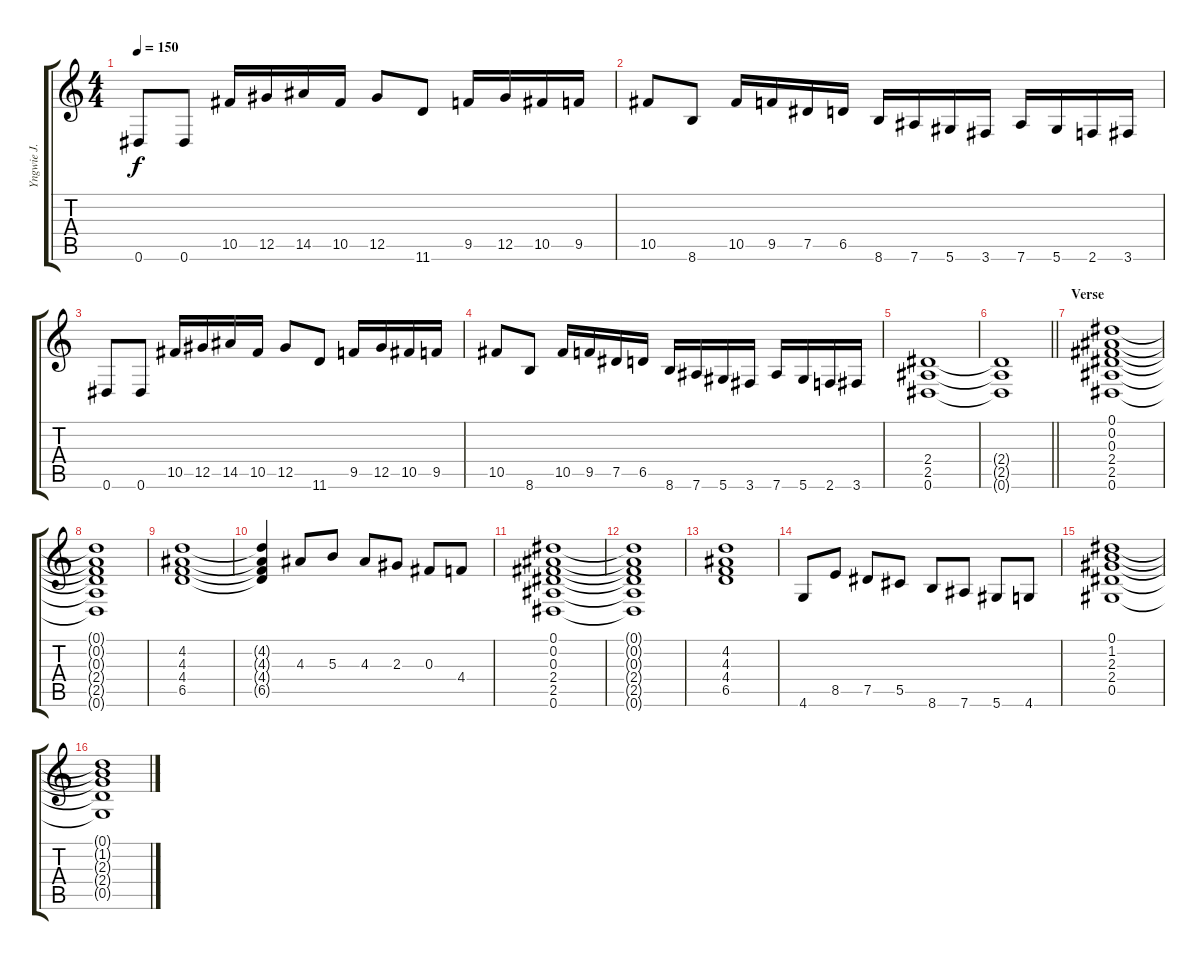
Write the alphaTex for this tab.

\track ("Yngwie J. Malmsteen" "Yngwie J. ") {instrument overdrivenguitar}
\staff {score tabs}
\tuning (Eb4 Bb3 Gb3 Db3 Ab2 Eb2) {hide}
\ts (4 4)
\tempo 150
\clef g2
\ks c
0.6.8{dy f} 0.6.8 10.5.16 12.5.16 14.5.16 10.5.16 12.5.8 11.6.8 9.5.16 12.5.16 10.5.16 9.5.16 |
10.5.8 8.6.8 10.5.16 9.5.16 7.5.16 6.5.16 8.6.16 7.6.16 5.6.16 3.6.16 7.6.16 5.6.16 2.6.16 3.6.16 |
0.6.8 0.6.8 10.5.16 12.5.16 14.5.16 10.5.16 12.5.8 11.6.8 9.5.16 12.5.16 10.5.16 9.5.16 |
10.5.8 8.6.8 10.5.16 9.5.16 7.5.16 6.5.16 8.6.16 7.6.16 5.6.16 3.6.16 7.6.16 5.6.16 2.6.16 3.6.16 |
(2.4 2.5 0.6).1 |
\barLineRight lightlight
(2.4{t} 2.5{t} 0.6{t}).1 |
\section ("" "Verse")
(0.1 0.2 0.3 2.4 2.5 0.6).1 |
(0.1{t} 0.2{t} 0.3{t} 2.4{t} 2.5{t} 0.6{t}).1 |
(4.2 4.3 4.4 6.5).1 |
(4.2{t} 4.3{t} 4.4{t} 6.5{t}).4 4.3.8 5.3.8 4.3.8 2.3.8 0.3.8 4.4.8 |
(0.1 0.2 0.3 2.4 2.5 0.6).1 |
(0.1{t} 0.2{t} 0.3{t} 2.4{t} 2.5{t} 0.6{t}).1 |
(4.2 4.3 4.4 6.5).1 |
4.6.8 8.5.8 7.5.8 5.5.8 8.6.8 7.6.8 5.6.8 4.6.8 |
(0.1 1.2 2.3 2.4 0.5).1 |
(0.1{t} 1.2{t} 2.3{t} 2.4{t} 0.5{t}).1
